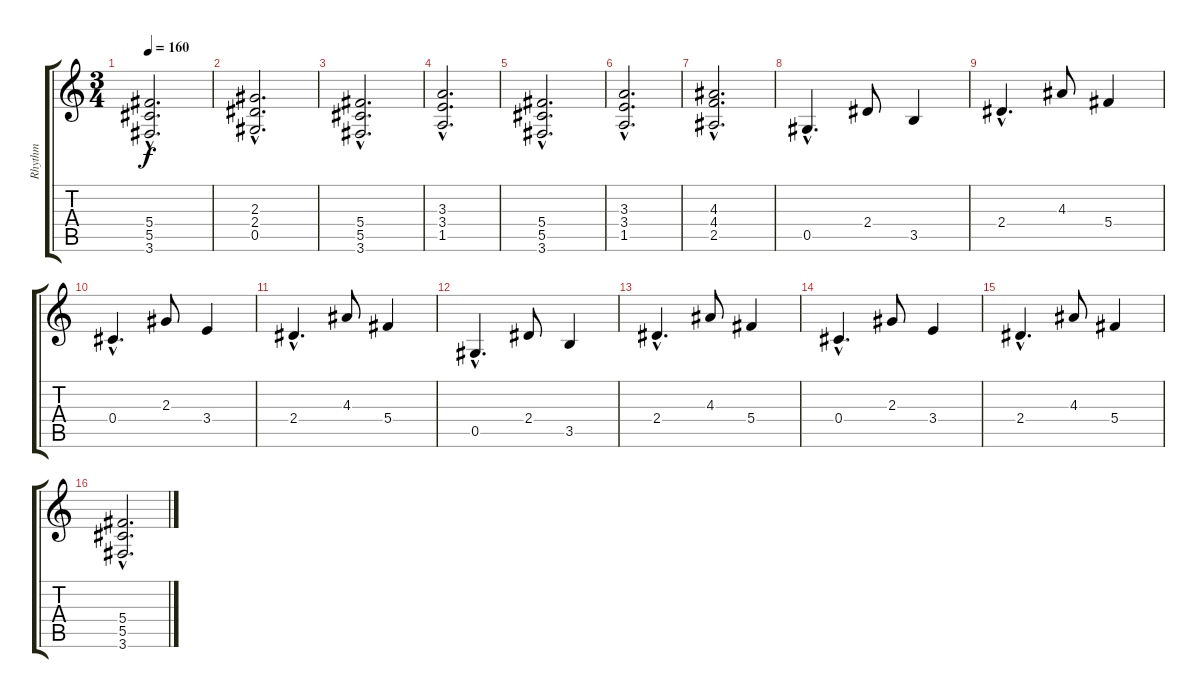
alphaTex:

\track ("Rhythm" "Rhythm") {instrument distortionguitar}
\staff {score tabs}
\tuning (Eb4 Bb3 Gb3 Db3 Ab2 Eb2) {hide}
\ts (3 4)
\tempo 160
\clef g2
\ks c
(5.4{hac} 5.5{hac} 3.6{hac}).2{d dy f} |
(2.3{hac} 2.4{hac} 0.5{hac}).2{d} |
(5.4{hac} 5.5{hac} 3.6{hac}).2{d} |
(3.3{hac} 3.4{hac} 1.5{hac}).2{d} |
(5.4{hac} 5.5{hac} 3.6{hac}).2{d} |
(3.3{hac} 3.4{hac} 1.5{hac}).2{d} |
(4.3{hac} 4.4{hac} 2.5{hac}).2{d} |
0.5{hac}.4{d} 2.4.8 3.5.4 |
2.4{hac}.4{d} 4.3.8 5.4.4 |
0.4{hac}.4{d} 2.3.8 3.4.4 |
2.4{hac}.4{d} 4.3.8 5.4.4 |
0.5{hac}.4{d} 2.4.8 3.5.4 |
2.4{hac}.4{d} 4.3.8 5.4.4 |
0.4{hac}.4{d} 2.3.8 3.4.4 |
2.4{hac}.4{d} 4.3.8 5.4.4 |
(5.4{hac} 5.5{hac} 3.6{hac}).2{d}
